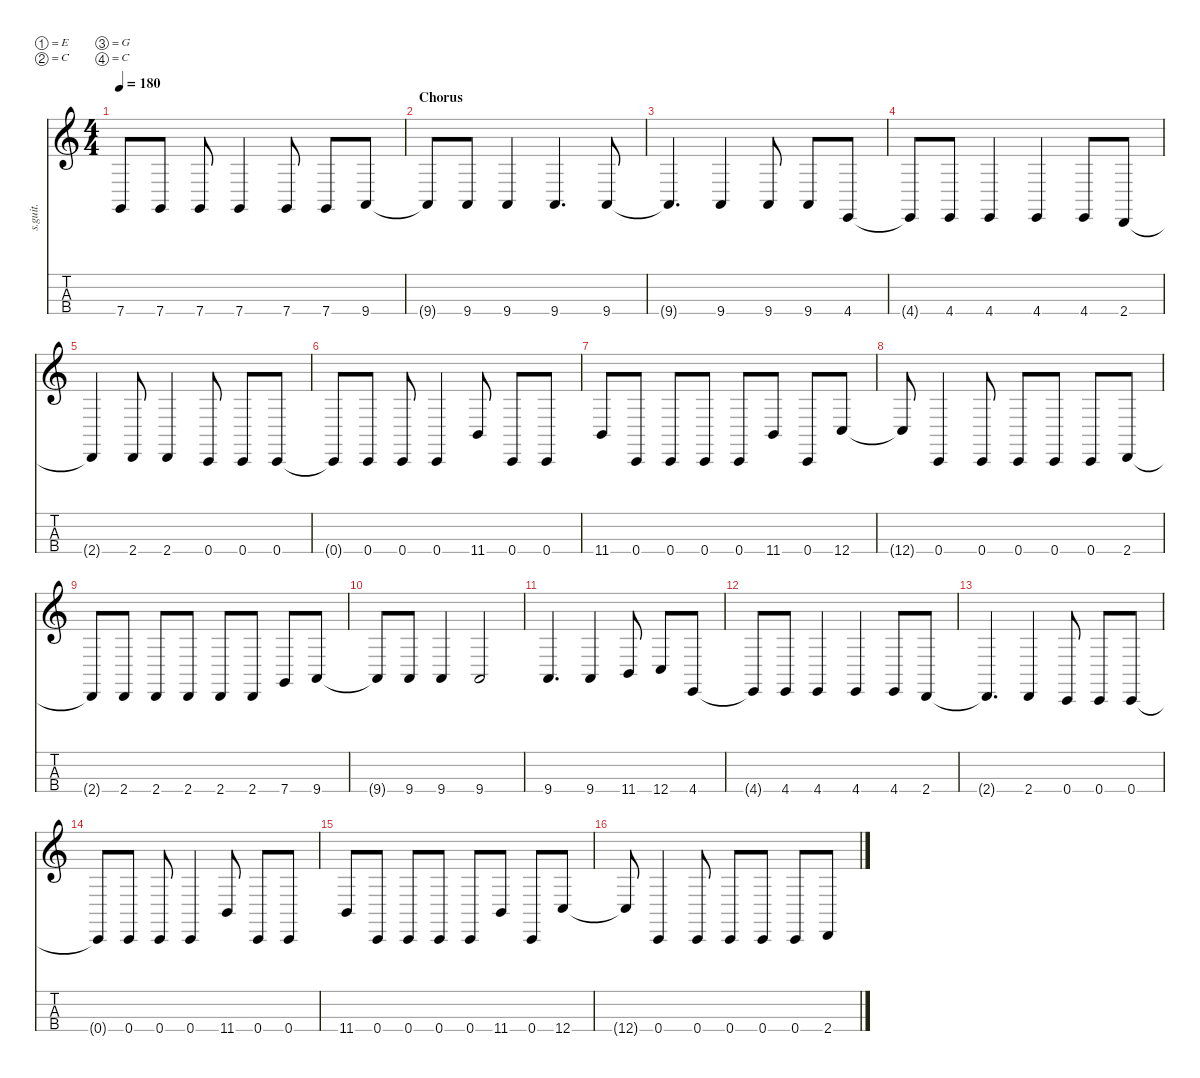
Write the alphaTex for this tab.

\defaultSystemsLayout 4
\hideDynamics
\bracketExtendMode nobrackets
\track ("Bass" "s.guit.") {instrument electricbasspick}
\staff {score tabs}
\tuning (E2 C2 G1 C1)
\ts (4 4)
\tempo 180
\clef g2
\ks c
7.4{t}.8{lyrics (0 "") lyrics (1 "") lyrics (2 "") lyrics (3 "") lyrics (4 "") dy f} 7.4.8{lyrics (0 "") lyrics (1 "") lyrics (2 "") lyrics (3 "") lyrics (4 "")} 7.4.8{lyrics (0 "") lyrics (1 "") lyrics (2 "") lyrics (3 "") lyrics (4 "")} 7.4.4{lyrics (0 "") lyrics (1 "") lyrics (2 "") lyrics (3 "") lyrics (4 "")} 7.4.8{lyrics (0 "") lyrics (1 "") lyrics (2 "") lyrics (3 "") lyrics (4 "")} 7.4.8{lyrics (0 "") lyrics (1 "") lyrics (2 "") lyrics (3 "") lyrics (4 "")} 9.4.8{lyrics (0 "") lyrics (1 "") lyrics (2 "") lyrics (3 "") lyrics (4 "")} |
\section ("" "Chorus")
9.4{t}.8{lyrics (0 "") lyrics (1 "") lyrics (2 "") lyrics (3 "") lyrics (4 "")} 9.4.8{lyrics (0 "") lyrics (1 "") lyrics (2 "") lyrics (3 "") lyrics (4 "")} 9.4.4{lyrics (0 "") lyrics (1 "") lyrics (2 "") lyrics (3 "") lyrics (4 "")} 9.4.4{d lyrics (0 "") lyrics (1 "") lyrics (2 "") lyrics (3 "") lyrics (4 "")} 9.4.8{lyrics (0 "") lyrics (1 "") lyrics (2 "") lyrics (3 "") lyrics (4 "")} |
9.4{t}.4{d lyrics (0 "") lyrics (1 "") lyrics (2 "") lyrics (3 "") lyrics (4 "")} 9.4.4{lyrics (0 "") lyrics (1 "") lyrics (2 "") lyrics (3 "") lyrics (4 "")} 9.4.8{lyrics (0 "") lyrics (1 "") lyrics (2 "") lyrics (3 "") lyrics (4 "")} 9.4.8{lyrics (0 "") lyrics (1 "") lyrics (2 "") lyrics (3 "") lyrics (4 "")} 4.4.8{lyrics (0 "") lyrics (1 "") lyrics (2 "") lyrics (3 "") lyrics (4 "")} |
4.4{t}.8{lyrics (0 "") lyrics (1 "") lyrics (2 "") lyrics (3 "") lyrics (4 "")} 4.4.8{lyrics (0 "") lyrics (1 "") lyrics (2 "") lyrics (3 "") lyrics (4 "")} 4.4.4{lyrics (0 "") lyrics (1 "") lyrics (2 "") lyrics (3 "") lyrics (4 "")} 4.4.4{lyrics (0 "") lyrics (1 "") lyrics (2 "") lyrics (3 "") lyrics (4 "")} 4.4.8{lyrics (0 "") lyrics (1 "") lyrics (2 "") lyrics (3 "") lyrics (4 "")} 2.4.8{lyrics (0 "") lyrics (1 "") lyrics (2 "") lyrics (3 "") lyrics (4 "")} |
2.4{t}.4{lyrics (0 "") lyrics (1 "") lyrics (2 "") lyrics (3 "") lyrics (4 "")} 2.4.8{lyrics (0 "") lyrics (1 "") lyrics (2 "") lyrics (3 "") lyrics (4 "")} 2.4.4{lyrics (0 "") lyrics (1 "") lyrics (2 "") lyrics (3 "") lyrics (4 "")} 0.4.8{lyrics (0 "") lyrics (1 "") lyrics (2 "") lyrics (3 "") lyrics (4 "")} 0.4.8{lyrics (0 "") lyrics (1 "") lyrics (2 "") lyrics (3 "") lyrics (4 "")} 0.4.8{lyrics (0 "") lyrics (1 "") lyrics (2 "") lyrics (3 "") lyrics (4 "")} |
0.4{t}.8{lyrics (0 "") lyrics (1 "") lyrics (2 "") lyrics (3 "") lyrics (4 "")} 0.4.8{lyrics (0 "") lyrics (1 "") lyrics (2 "") lyrics (3 "") lyrics (4 "")} 0.4.8{lyrics (0 "") lyrics (1 "") lyrics (2 "") lyrics (3 "") lyrics (4 "")} 0.4.4{lyrics (0 "") lyrics (1 "") lyrics (2 "") lyrics (3 "") lyrics (4 "")} 11.4.8{lyrics (0 "") lyrics (1 "") lyrics (2 "") lyrics (3 "") lyrics (4 "")} 0.4.8{lyrics (0 "") lyrics (1 "") lyrics (2 "") lyrics (3 "") lyrics (4 "")} 0.4.8{lyrics (0 "") lyrics (1 "") lyrics (2 "") lyrics (3 "") lyrics (4 "")} |
11.4.8{lyrics (0 "") lyrics (1 "") lyrics (2 "") lyrics (3 "") lyrics (4 "")} 0.4.8{lyrics (0 "") lyrics (1 "") lyrics (2 "") lyrics (3 "") lyrics (4 "")} 0.4.8{lyrics (0 "") lyrics (1 "") lyrics (2 "") lyrics (3 "") lyrics (4 "")} 0.4.8{lyrics (0 "") lyrics (1 "") lyrics (2 "") lyrics (3 "") lyrics (4 "")} 0.4.8{lyrics (0 "") lyrics (1 "") lyrics (2 "") lyrics (3 "") lyrics (4 "")} 11.4.8{lyrics (0 "") lyrics (1 "") lyrics (2 "") lyrics (3 "") lyrics (4 "")} 0.4.8{lyrics (0 "") lyrics (1 "") lyrics (2 "") lyrics (3 "") lyrics (4 "")} 12.4.8{lyrics (0 "") lyrics (1 "") lyrics (2 "") lyrics (3 "") lyrics (4 "")} |
12.4{t}.8{lyrics (0 "") lyrics (1 "") lyrics (2 "") lyrics (3 "") lyrics (4 "")} 0.4.4{lyrics (0 "") lyrics (1 "") lyrics (2 "") lyrics (3 "") lyrics (4 "")} 0.4.8{lyrics (0 "") lyrics (1 "") lyrics (2 "") lyrics (3 "") lyrics (4 "")} 0.4.8{lyrics (0 "") lyrics (1 "") lyrics (2 "") lyrics (3 "") lyrics (4 "")} 0.4.8{lyrics (0 "") lyrics (1 "") lyrics (2 "") lyrics (3 "") lyrics (4 "")} 0.4.8{lyrics (0 "") lyrics (1 "") lyrics (2 "") lyrics (3 "") lyrics (4 "")} 2.4.8{lyrics (0 "") lyrics (1 "") lyrics (2 "") lyrics (3 "") lyrics (4 "")} |
2.4{t}.8{lyrics (0 "") lyrics (1 "") lyrics (2 "") lyrics (3 "") lyrics (4 "")} 2.4.8{lyrics (0 "") lyrics (1 "") lyrics (2 "") lyrics (3 "") lyrics (4 "")} 2.4.8{lyrics (0 "") lyrics (1 "") lyrics (2 "") lyrics (3 "") lyrics (4 "")} 2.4.8{lyrics (0 "") lyrics (1 "") lyrics (2 "") lyrics (3 "") lyrics (4 "")} 2.4.8{lyrics (0 "") lyrics (1 "") lyrics (2 "") lyrics (3 "") lyrics (4 "")} 2.4.8{lyrics (0 "") lyrics (1 "") lyrics (2 "") lyrics (3 "") lyrics (4 "")} 7.4.8{lyrics (0 "") lyrics (1 "") lyrics (2 "") lyrics (3 "") lyrics (4 "")} 9.4.8{lyrics (0 "") lyrics (1 "") lyrics (2 "") lyrics (3 "") lyrics (4 "")} |
9.4{t}.8{lyrics (0 "") lyrics (1 "") lyrics (2 "") lyrics (3 "") lyrics (4 "")} 9.4.8{lyrics (0 "") lyrics (1 "") lyrics (2 "") lyrics (3 "") lyrics (4 "")} 9.4.4{lyrics (0 "") lyrics (1 "") lyrics (2 "") lyrics (3 "") lyrics (4 "")} 9.4.2{lyrics (0 "") lyrics (1 "") lyrics (2 "") lyrics (3 "") lyrics (4 "")} |
9.4.4{d lyrics (0 "") lyrics (1 "") lyrics (2 "") lyrics (3 "") lyrics (4 "")} 9.4.4{lyrics (0 "") lyrics (1 "") lyrics (2 "") lyrics (3 "") lyrics (4 "")} 11.4.8{lyrics (0 "") lyrics (1 "") lyrics (2 "") lyrics (3 "") lyrics (4 "")} 12.4.8{lyrics (0 "") lyrics (1 "") lyrics (2 "") lyrics (3 "") lyrics (4 "")} 4.4.8{lyrics (0 "") lyrics (1 "") lyrics (2 "") lyrics (3 "") lyrics (4 "")} |
4.4{t}.8{lyrics (0 "") lyrics (1 "") lyrics (2 "") lyrics (3 "") lyrics (4 "")} 4.4.8{lyrics (0 "") lyrics (1 "") lyrics (2 "") lyrics (3 "") lyrics (4 "")} 4.4.4{lyrics (0 "") lyrics (1 "") lyrics (2 "") lyrics (3 "") lyrics (4 "")} 4.4.4{lyrics (0 "") lyrics (1 "") lyrics (2 "") lyrics (3 "") lyrics (4 "")} 4.4.8{lyrics (0 "") lyrics (1 "") lyrics (2 "") lyrics (3 "") lyrics (4 "")} 2.4.8{lyrics (0 "") lyrics (1 "") lyrics (2 "") lyrics (3 "") lyrics (4 "")} |
2.4{t}.4{d lyrics (0 "") lyrics (1 "") lyrics (2 "") lyrics (3 "") lyrics (4 "")} 2.4.4{lyrics (0 "") lyrics (1 "") lyrics (2 "") lyrics (3 "") lyrics (4 "")} 0.4.8{lyrics (0 "") lyrics (1 "") lyrics (2 "") lyrics (3 "") lyrics (4 "")} 0.4.8{lyrics (0 "") lyrics (1 "") lyrics (2 "") lyrics (3 "") lyrics (4 "")} 0.4.8{lyrics (0 "") lyrics (1 "") lyrics (2 "") lyrics (3 "") lyrics (4 "")} |
0.4{t}.8{lyrics (0 "") lyrics (1 "") lyrics (2 "") lyrics (3 "") lyrics (4 "")} 0.4.8{lyrics (0 "") lyrics (1 "") lyrics (2 "") lyrics (3 "") lyrics (4 "")} 0.4.8{lyrics (0 "") lyrics (1 "") lyrics (2 "") lyrics (3 "") lyrics (4 "")} 0.4.4{lyrics (0 "") lyrics (1 "") lyrics (2 "") lyrics (3 "") lyrics (4 "")} 11.4.8{lyrics (0 "") lyrics (1 "") lyrics (2 "") lyrics (3 "") lyrics (4 "")} 0.4.8{lyrics (0 "") lyrics (1 "") lyrics (2 "") lyrics (3 "") lyrics (4 "")} 0.4.8{lyrics (0 "") lyrics (1 "") lyrics (2 "") lyrics (3 "") lyrics (4 "")} |
11.4.8{lyrics (0 "") lyrics (1 "") lyrics (2 "") lyrics (3 "") lyrics (4 "")} 0.4.8{lyrics (0 "") lyrics (1 "") lyrics (2 "") lyrics (3 "") lyrics (4 "")} 0.4.8{lyrics (0 "") lyrics (1 "") lyrics (2 "") lyrics (3 "") lyrics (4 "")} 0.4.8{lyrics (0 "") lyrics (1 "") lyrics (2 "") lyrics (3 "") lyrics (4 "")} 0.4.8{lyrics (0 "") lyrics (1 "") lyrics (2 "") lyrics (3 "") lyrics (4 "")} 11.4.8{lyrics (0 "") lyrics (1 "") lyrics (2 "") lyrics (3 "") lyrics (4 "")} 0.4.8{lyrics (0 "") lyrics (1 "") lyrics (2 "") lyrics (3 "") lyrics (4 "")} 12.4.8{lyrics (0 "") lyrics (1 "") lyrics (2 "") lyrics (3 "") lyrics (4 "")} |
12.4{t}.8{lyrics (0 "") lyrics (1 "") lyrics (2 "") lyrics (3 "") lyrics (4 "")} 0.4.4{lyrics (0 "") lyrics (1 "") lyrics (2 "") lyrics (3 "") lyrics (4 "")} 0.4.8{lyrics (0 "") lyrics (1 "") lyrics (2 "") lyrics (3 "") lyrics (4 "")} 0.4.8{lyrics (0 "") lyrics (1 "") lyrics (2 "") lyrics (3 "") lyrics (4 "")} 0.4.8{lyrics (0 "") lyrics (1 "") lyrics (2 "") lyrics (3 "") lyrics (4 "")} 0.4.8{lyrics (0 "") lyrics (1 "") lyrics (2 "") lyrics (3 "") lyrics (4 "")} 2.4.8{lyrics (0 "") lyrics (1 "") lyrics (2 "") lyrics (3 "") lyrics (4 "")}
